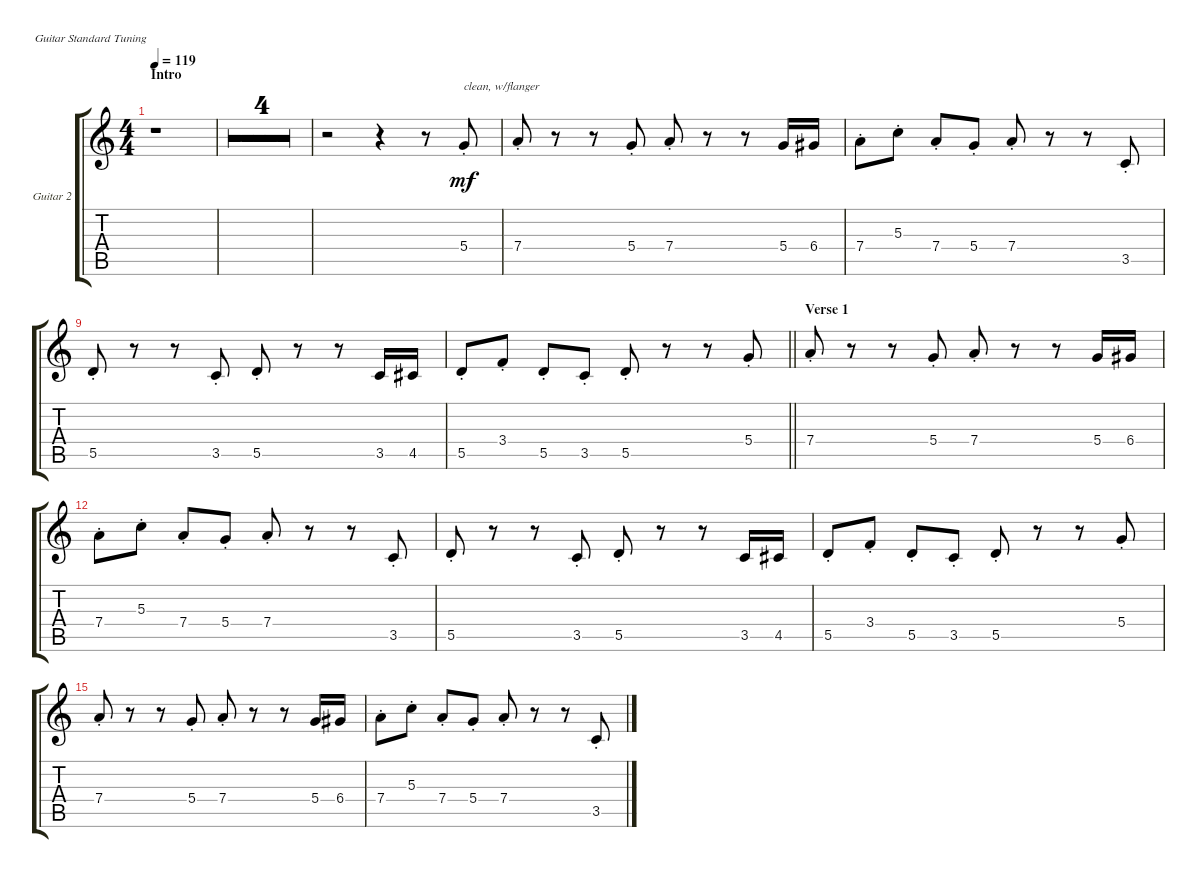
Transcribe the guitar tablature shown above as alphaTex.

\defaultSystemsLayout 4
\bracketExtendMode groupsimilarinstruments
\useSystemSignSeparator
\multiBarRest
\multiTrackTrackNamePolicy allsystems
\firstSystemTrackNameMode fullname
\firstSystemTrackNameOrientation horizontal
\otherSystemsTrackNameOrientation horizontal
\defaultBarNumberDisplay FirstOfSystem
\track ("Guitar 2" "Gtr. 2") {multiBarRest instrument electricguitarclean}
\staff {score tabs}
\tuning (E4 B3 G3 D3 A2 E2)
\ts (4 4)
\section ("" "Intro")
\tempo 119
\clef g2
\ks aminor
r.1{dy mf instrument electricguitarclean} |
r.1 |
r.1 |
r.1 |
r.1 |
r.2 r.4 r.8 5.4{st}.8{txt "clean, w/flanger"} |
7.4{st}.8 r.8 r.8 5.4{st}.8 7.4{st}.8 r.8 r.8 5.4.16 6.4.16 |
7.4{st}.8 5.3{st}.8 7.4{st}.8 5.4{st}.8 7.4{st}.8 r.8 r.8 3.5{st}.8 |
5.5{st}.8 r.8 r.8 3.5{st}.8 5.5{st}.8 r.8 r.8 3.5.16 4.5.16 |
\barLineRight lightlight
5.5{st}.8 3.4{st}.8 5.5{st}.8 3.5{st}.8 5.5{st}.8 r.8 r.8 5.4{st}.8 |
\section ("" "Verse 1")
7.4{st}.8 r.8 r.8 5.4{st}.8 7.4{st}.8 r.8 r.8 5.4.16 6.4.16 |
7.4{st}.8 5.3{st}.8 7.4{st}.8 5.4{st}.8 7.4{st}.8 r.8 r.8 3.5{st}.8 |
5.5{st}.8 r.8 r.8 3.5{st}.8 5.5{st}.8 r.8 r.8 3.5.16 4.5.16 |
5.5{st}.8 3.4{st}.8 5.5{st}.8 3.5{st}.8 5.5{st}.8 r.8 r.8 5.4{st}.8 |
7.4{st}.8 r.8 r.8 5.4{st}.8 7.4{st}.8 r.8 r.8 5.4.16 6.4.16 |
7.4{st}.8 5.3{st}.8 7.4{st}.8 5.4{st}.8 7.4{st}.8 r.8 r.8 3.5{st}.8
